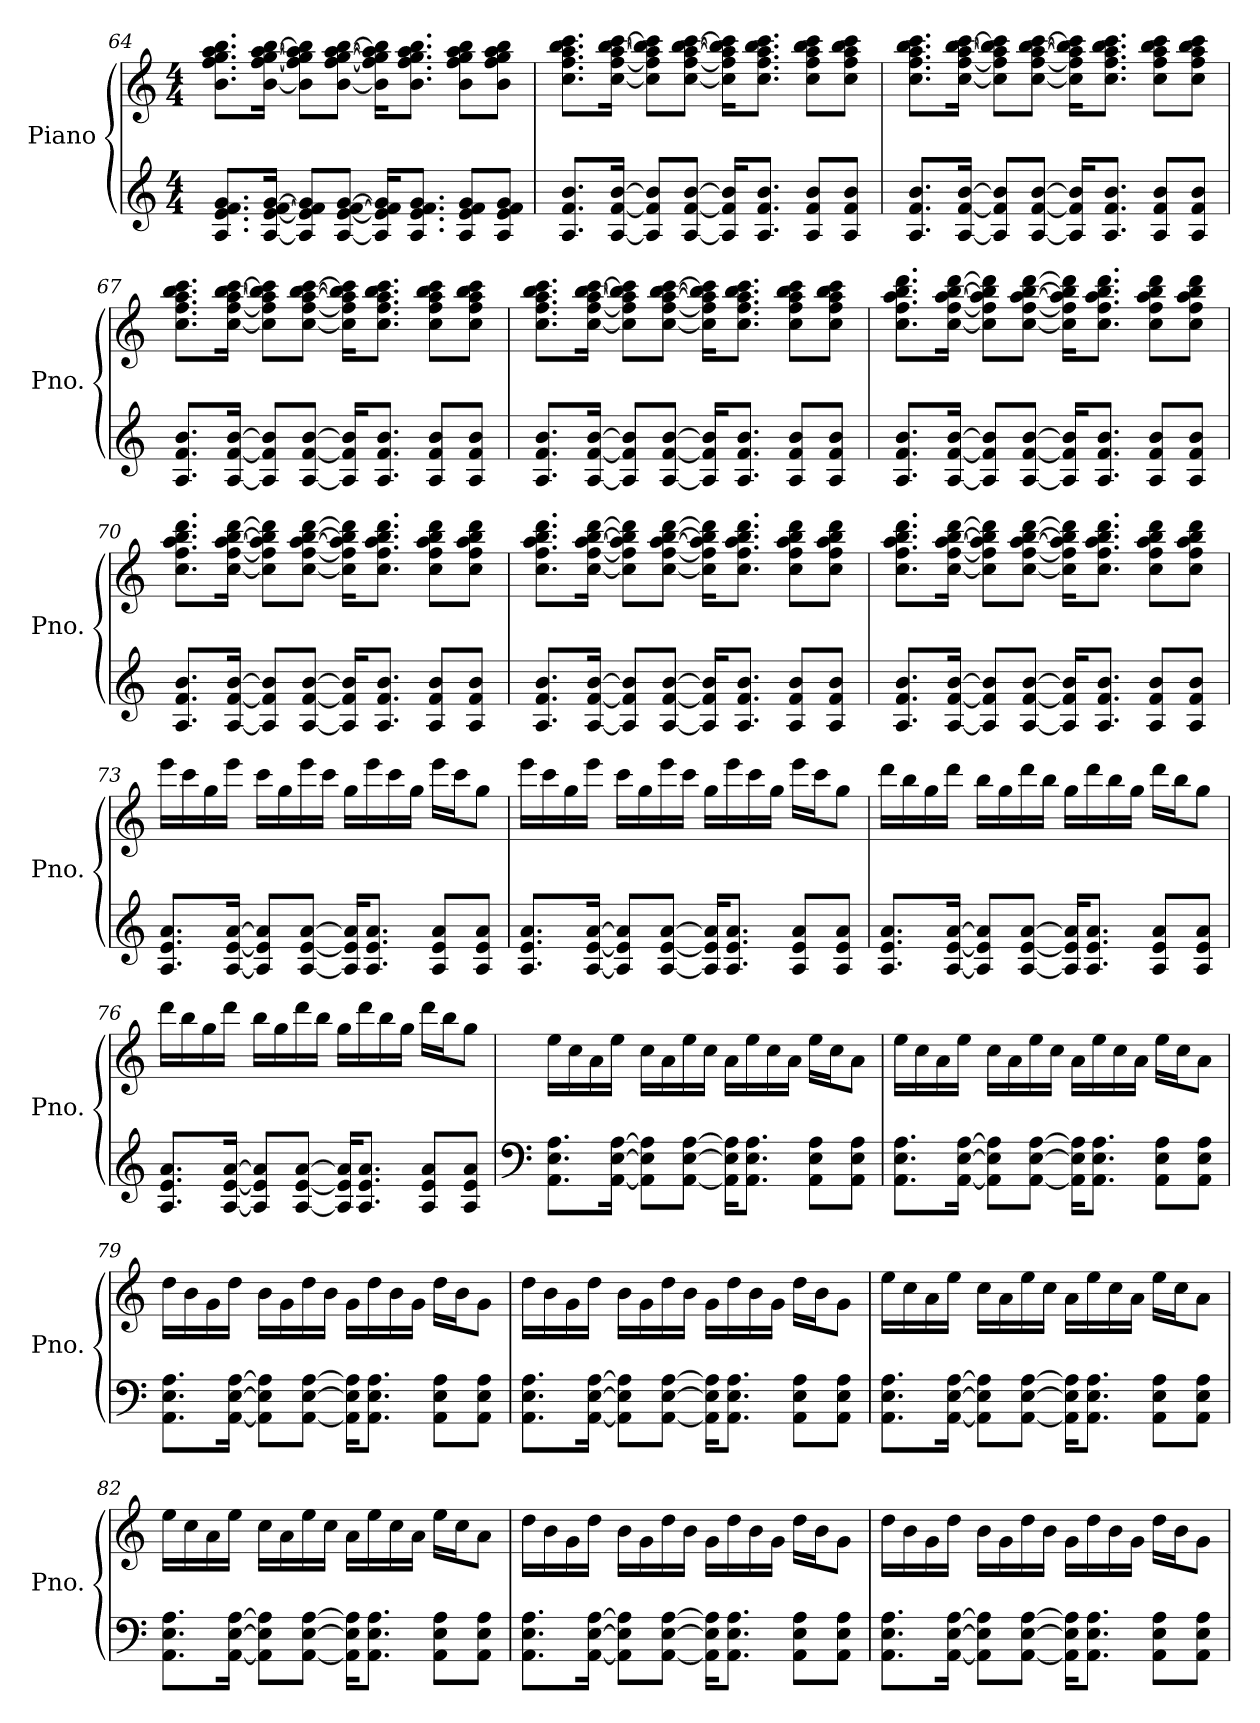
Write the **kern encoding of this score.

**kern	**kern
*part1	*part1
*staff2	*staff1
*I"Piano	*
*I'Pno.	*
!!LO:LB:g=z
*clefG2	*clefG2
*k[]	*k[]
*M4/4	*M4/4
=64	=64
8.A/ 8.e/ 8.f/ 8.g/L	8.b\ 8.ff\ 8.gg\ 8.aa\ 8.bb\L
[16A/ [16e/ [16f/ [16g/Jk	[16b\ [16ff\ [16gg\ [16aa\ [16bb\Jk
8A/] 8e/] 8f/] 8g/]L	8b\] 8ff\] 8gg\] 8aa\] 8bb\]L
[8A/ [8e/ [8f/ [8g/J	[8b\ [8ff\ [8gg\ [8aa\ [8bb\J
16A/] 16e/] 16f/] 16g/]KL	16b\] 16ff\] 16gg\] 16aa\] 16bb\]KL
8.A/ 8.e/ 8.f/ 8.g/J	8.b\ 8.ff\ 8.gg\ 8.aa\ 8.bb\J
8A/ 8e/ 8f/ 8g/L	8b\ 8ff\ 8gg\ 8aa\ 8bb\L
8A/ 8e/ 8f/ 8g/J	8b\ 8ff\ 8gg\ 8aa\ 8bb\J
=65	=65
8.A/ 8.f/ 8.b/L	8.cc\ 8.ff\ 8.aa\ 8.bb\ 8.ccc\L
[16A/ [16f/ [16b/Jk	[16cc\ [16ff\ [16aa\ [16bb\ [16ccc\Jk
8A/] 8f/] 8b/]L	8cc\] 8ff\] 8aa\] 8bb\] 8ccc\]L
[8A/ [8f/ [8b/J	[8cc\ [8ff\ [8aa\ [8bb\ [8ccc\J
16A/] 16f/] 16b/]KL	16cc\] 16ff\] 16aa\] 16bb\] 16ccc\]KL
8.A/ 8.f/ 8.b/J	8.cc\ 8.ff\ 8.aa\ 8.bb\ 8.ccc\J
8A/ 8f/ 8b/L	8cc\ 8ff\ 8aa\ 8bb\ 8ccc\L
8A/ 8f/ 8b/J	8cc\ 8ff\ 8aa\ 8bb\ 8ccc\J
!!LO:LB:g=z
=66	=66
8.A/ 8.f/ 8.b/L	8.cc\ 8.ff\ 8.aa\ 8.bb\ 8.ccc\L
[16A/ [16f/ [16b/Jk	[16cc\ [16ff\ [16aa\ [16bb\ [16ccc\Jk
8A/] 8f/] 8b/]L	8cc\] 8ff\] 8aa\] 8bb\] 8ccc\]L
[8A/ [8f/ [8b/J	[8cc\ [8ff\ [8aa\ [8bb\ [8ccc\J
16A/] 16f/] 16b/]KL	16cc\] 16ff\] 16aa\] 16bb\] 16ccc\]KL
8.A/ 8.f/ 8.b/J	8.cc\ 8.ff\ 8.aa\ 8.bb\ 8.ccc\J
8A/ 8f/ 8b/L	8cc\ 8ff\ 8aa\ 8bb\ 8ccc\L
8A/ 8f/ 8b/J	8cc\ 8ff\ 8aa\ 8bb\ 8ccc\J
=67	=67
8.A/ 8.f/ 8.b/L	8.cc\ 8.ff\ 8.aa\ 8.bb\ 8.ccc\L
[16A/ [16f/ [16b/Jk	[16cc\ [16ff\ [16aa\ [16bb\ [16ccc\Jk
8A/] 8f/] 8b/]L	8cc\] 8ff\] 8aa\] 8bb\] 8ccc\]L
[8A/ [8f/ [8b/J	[8cc\ [8ff\ [8aa\ [8bb\ [8ccc\J
16A/] 16f/] 16b/]KL	16cc\] 16ff\] 16aa\] 16bb\] 16ccc\]KL
8.A/ 8.f/ 8.b/J	8.cc\ 8.ff\ 8.aa\ 8.bb\ 8.ccc\J
8A/ 8f/ 8b/L	8cc\ 8ff\ 8aa\ 8bb\ 8ccc\L
8A/ 8f/ 8b/J	8cc\ 8ff\ 8aa\ 8bb\ 8ccc\J
!!LO:PB:g=z
=68	=68
8.A/ 8.f/ 8.b/L	8.cc\ 8.ff\ 8.aa\ 8.bb\ 8.ccc\L
[16A/ [16f/ [16b/Jk	[16cc\ [16ff\ [16aa\ [16bb\ [16ccc\Jk
8A/] 8f/] 8b/]L	8cc\] 8ff\] 8aa\] 8bb\] 8ccc\]L
[8A/ [8f/ [8b/J	[8cc\ [8ff\ [8aa\ [8bb\ [8ccc\J
16A/] 16f/] 16b/]KL	16cc\] 16ff\] 16aa\] 16bb\] 16ccc\]KL
8.A/ 8.f/ 8.b/J	8.cc\ 8.ff\ 8.aa\ 8.bb\ 8.ccc\J
8A/ 8f/ 8b/L	8cc\ 8ff\ 8aa\ 8bb\ 8ccc\L
8A/ 8f/ 8b/J	8cc\ 8ff\ 8aa\ 8bb\ 8ccc\J
=69	=69
8.A/ 8.f/ 8.b/L	8.cc\ 8.ff\ 8.aa\ 8.bb\ 8.ddd\L
[16A/ [16f/ [16b/Jk	[16cc\ [16ff\ [16aa\ [16bb\ [16ddd\Jk
8A/] 8f/] 8b/]L	8cc\] 8ff\] 8aa\] 8bb\] 8ddd\]L
[8A/ [8f/ [8b/J	[8cc\ [8ff\ [8aa\ [8bb\ [8ddd\J
16A/] 16f/] 16b/]KL	16cc\] 16ff\] 16aa\] 16bb\] 16ddd\]KL
8.A/ 8.f/ 8.b/J	8.cc\ 8.ff\ 8.aa\ 8.bb\ 8.ddd\J
8A/ 8f/ 8b/L	8cc\ 8ff\ 8aa\ 8bb\ 8ddd\L
8A/ 8f/ 8b/J	8cc\ 8ff\ 8aa\ 8bb\ 8ddd\J
!!LO:LB:g=z
=70	=70
8.A/ 8.f/ 8.b/L	8.cc\ 8.ff\ 8.aa\ 8.bb\ 8.ddd\L
[16A/ [16f/ [16b/Jk	[16cc\ [16ff\ [16aa\ [16bb\ [16ddd\Jk
8A/] 8f/] 8b/]L	8cc\] 8ff\] 8aa\] 8bb\] 8ddd\]L
[8A/ [8f/ [8b/J	[8cc\ [8ff\ [8aa\ [8bb\ [8ddd\J
16A/] 16f/] 16b/]KL	16cc\] 16ff\] 16aa\] 16bb\] 16ddd\]KL
8.A/ 8.f/ 8.b/J	8.cc\ 8.ff\ 8.aa\ 8.bb\ 8.ddd\J
8A/ 8f/ 8b/L	8cc\ 8ff\ 8aa\ 8bb\ 8ddd\L
8A/ 8f/ 8b/J	8cc\ 8ff\ 8aa\ 8bb\ 8ddd\J
=71	=71
8.A/ 8.f/ 8.b/L	8.cc\ 8.ff\ 8.aa\ 8.bb\ 8.ddd\L
[16A/ [16f/ [16b/Jk	[16cc\ [16ff\ [16aa\ [16bb\ [16ddd\Jk
8A/] 8f/] 8b/]L	8cc\] 8ff\] 8aa\] 8bb\] 8ddd\]L
[8A/ [8f/ [8b/J	[8cc\ [8ff\ [8aa\ [8bb\ [8ddd\J
16A/] 16f/] 16b/]KL	16cc\] 16ff\] 16aa\] 16bb\] 16ddd\]KL
8.A/ 8.f/ 8.b/J	8.cc\ 8.ff\ 8.aa\ 8.bb\ 8.ddd\J
8A/ 8f/ 8b/L	8cc\ 8ff\ 8aa\ 8bb\ 8ddd\L
8A/ 8f/ 8b/J	8cc\ 8ff\ 8aa\ 8bb\ 8ddd\J
!!LO:LB:g=z
=72	=72
8.A/ 8.f/ 8.b/L	8.cc\ 8.ff\ 8.aa\ 8.bb\ 8.ddd\L
[16A/ [16f/ [16b/Jk	[16cc\ [16ff\ [16aa\ [16bb\ [16ddd\Jk
8A/] 8f/] 8b/]L	8cc\] 8ff\] 8aa\] 8bb\] 8ddd\]L
[8A/ [8f/ [8b/J	[8cc\ [8ff\ [8aa\ [8bb\ [8ddd\J
16A/] 16f/] 16b/]KL	16cc\] 16ff\] 16aa\] 16bb\] 16ddd\]KL
8.A/ 8.f/ 8.b/J	8.cc\ 8.ff\ 8.aa\ 8.bb\ 8.ddd\J
8A/ 8f/ 8b/L	8cc\ 8ff\ 8aa\ 8bb\ 8ddd\L
8A/ 8f/ 8b/J	8cc\ 8ff\ 8aa\ 8bb\ 8ddd\J
=73	=73
8.A/ 8.e/ 8.a/L	16eee\LL
.	16ccc\
.	16gg\
[16A/ [16e/ [16a/Jk	16eee\JJ
8A/] 8e/] 8a/]L	16ccc\LL
.	16gg\
[8A/ [8e/ [8a/J	16eee\
.	16ccc\JJ
16A/] 16e/] 16a/]KL	16gg\LL
8.A/ 8.e/ 8.a/J	16eee\
.	16ccc\
.	16gg\JJ
8A/ 8e/ 8a/L	16eee\LL
.	16ccc\J
8A/ 8e/ 8a/J	8gg\J
!!LO:LB:g=z
=74	=74
8.A/ 8.e/ 8.a/L	16eee\LL
.	16ccc\
.	16gg\
[16A/ [16e/ [16a/Jk	16eee\JJ
8A/] 8e/] 8a/]L	16ccc\LL
.	16gg\
[8A/ [8e/ [8a/J	16eee\
.	16ccc\JJ
16A/] 16e/] 16a/]KL	16gg\LL
8.A/ 8.e/ 8.a/J	16eee\
.	16ccc\
.	16gg\JJ
8A/ 8e/ 8a/L	16eee\LL
.	16ccc\J
8A/ 8e/ 8a/J	8gg\J
=75	=75
8.A/ 8.e/ 8.a/L	16ddd\LL
.	16bb\
.	16gg\
[16A/ [16e/ [16a/Jk	16ddd\JJ
8A/] 8e/] 8a/]L	16bb\LL
.	16gg\
[8A/ [8e/ [8a/J	16ddd\
.	16bb\JJ
16A/] 16e/] 16a/]KL	16gg\LL
8.A/ 8.e/ 8.a/J	16ddd\
.	16bb\
.	16gg\JJ
8A/ 8e/ 8a/L	16ddd\LL
.	16bb\J
8A/ 8e/ 8a/J	8gg\J
!!LO:LB:g=z
=76	=76
8.A/ 8.e/ 8.a/L	16ddd\LL
.	16bb\
.	16gg\
[16A/ [16e/ [16a/Jk	16ddd\JJ
8A/] 8e/] 8a/]L	16bb\LL
.	16gg\
[8A/ [8e/ [8a/J	16ddd\
.	16bb\JJ
16A/] 16e/] 16a/]KL	16gg\LL
8.A/ 8.e/ 8.a/J	16ddd\
.	16bb\
.	16gg\JJ
8A/ 8e/ 8a/L	16ddd\LL
.	16bb\J
8A/ 8e/ 8a/J	8gg\J
=77	=77
*clefF4	*
8.AA\ 8.E\ 8.A\L	16ee\LL
.	16cc\
.	16a\
[16AA\ [16E\ [16A\Jk	16ee\JJ
8AA\] 8E\] 8A\]L	16cc\LL
.	16a\
[8AA\ [8E\ [8A\J	16ee\
.	16cc\JJ
16AA\] 16E\] 16A\]KL	16a\LL
8.AA\ 8.E\ 8.A\J	16ee\
.	16cc\
.	16a\JJ
8AA\ 8E\ 8A\L	16ee\LL
.	16cc\J
8AA\ 8E\ 8A\J	8a\J
=78	=78
8.AA\ 8.E\ 8.A\L	16ee\LL
.	16cc\
.	16a\
[16AA\ [16E\ [16A\Jk	16ee\JJ
8AA\] 8E\] 8A\]L	16cc\LL
.	16a\
[8AA\ [8E\ [8A\J	16ee\
.	16cc\JJ
16AA\] 16E\] 16A\]KL	16a\LL
8.AA\ 8.E\ 8.A\J	16ee\
.	16cc\
.	16a\JJ
8AA\ 8E\ 8A\L	16ee\LL
.	16cc\J
8AA\ 8E\ 8A\J	8a\J
!!LO:PB:g=z
=79	=79
8.AA\ 8.E\ 8.A\L	16dd\LL
.	16b\
.	16g\
[16AA\ [16E\ [16A\Jk	16dd\JJ
8AA\] 8E\] 8A\]L	16b\LL
.	16g\
[8AA\ [8E\ [8A\J	16dd\
.	16b\JJ
16AA\] 16E\] 16A\]KL	16g\LL
8.AA\ 8.E\ 8.A\J	16dd\
.	16b\
.	16g\JJ
8AA\ 8E\ 8A\L	16dd\LL
.	16b\J
8AA\ 8E\ 8A\J	8g\J
=80	=80
8.AA\ 8.E\ 8.A\L	16dd\LL
.	16b\
.	16g\
[16AA\ [16E\ [16A\Jk	16dd\JJ
8AA\] 8E\] 8A\]L	16b\LL
.	16g\
[8AA\ [8E\ [8A\J	16dd\
.	16b\JJ
16AA\] 16E\] 16A\]KL	16g\LL
8.AA\ 8.E\ 8.A\J	16dd\
.	16b\
.	16g\JJ
8AA\ 8E\ 8A\L	16dd\LL
.	16b\J
8AA\ 8E\ 8A\J	8g\J
=81	=81
8.AA\ 8.E\ 8.A\L	16ee\LL
.	16cc\
.	16a\
[16AA\ [16E\ [16A\Jk	16ee\JJ
8AA\] 8E\] 8A\]L	16cc\LL
.	16a\
[8AA\ [8E\ [8A\J	16ee\
.	16cc\JJ
16AA\] 16E\] 16A\]KL	16a\LL
8.AA\ 8.E\ 8.A\J	16ee\
.	16cc\
.	16a\JJ
8AA\ 8E\ 8A\L	16ee\LL
.	16cc\J
8AA\ 8E\ 8A\J	8a\J
!!LO:LB:g=z
=82	=82
8.AA\ 8.E\ 8.A\L	16ee\LL
.	16cc\
.	16a\
[16AA\ [16E\ [16A\Jk	16ee\JJ
8AA\] 8E\] 8A\]L	16cc\LL
.	16a\
[8AA\ [8E\ [8A\J	16ee\
.	16cc\JJ
16AA\] 16E\] 16A\]KL	16a\LL
8.AA\ 8.E\ 8.A\J	16ee\
.	16cc\
.	16a\JJ
8AA\ 8E\ 8A\L	16ee\LL
.	16cc\J
8AA\ 8E\ 8A\J	8a\J
=83	=83
8.AA\ 8.E\ 8.A\L	16dd\LL
.	16b\
.	16g\
[16AA\ [16E\ [16A\Jk	16dd\JJ
8AA\] 8E\] 8A\]L	16b\LL
.	16g\
[8AA\ [8E\ [8A\J	16dd\
.	16b\JJ
16AA\] 16E\] 16A\]KL	16g\LL
8.AA\ 8.E\ 8.A\J	16dd\
.	16b\
.	16g\JJ
8AA\ 8E\ 8A\L	16dd\LL
.	16b\J
8AA\ 8E\ 8A\J	8g\J
=84	=84
8.AA\ 8.E\ 8.A\L	16dd\LL
.	16b\
.	16g\
[16AA\ [16E\ [16A\Jk	16dd\JJ
8AA\] 8E\] 8A\]L	16b\LL
.	16g\
[8AA\ [8E\ [8A\J	16dd\
.	16b\JJ
16AA\] 16E\] 16A\]KL	16g\LL
8.AA\ 8.E\ 8.A\J	16dd\
.	16b\
.	16g\JJ
8AA\ 8E\ 8A\L	16dd\LL
.	16b\J
8AA\ 8E\ 8A\J	8g\J
=	=
*-	*-
